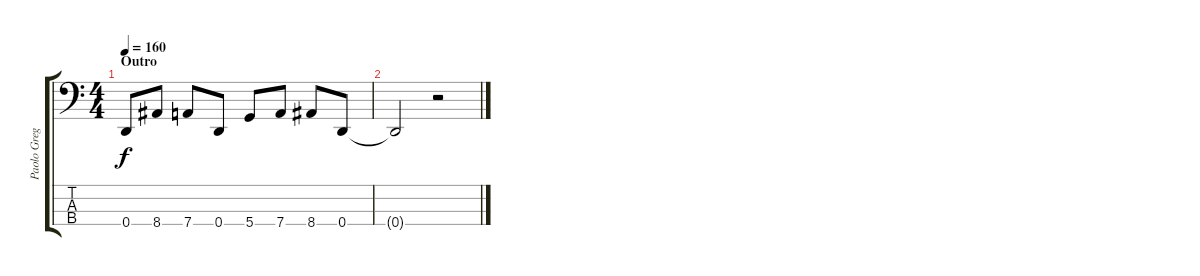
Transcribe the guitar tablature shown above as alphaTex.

\track ("Paolo Gregoletto" "Paolo Greg") {instrument electricbasspick}
\staff {score tabs}
\tuning (G2 D2 A1 D1) {hide}
\ts (4 4)
\section ("" "Outro")
\tempo 160
\clef f4
\ks c
0.4.8{dy f} 8.4.8 7.4.8 0.4.8 5.4.8 7.4.8 8.4.8 0.4.8 |
0.4{t}.2 r.2
